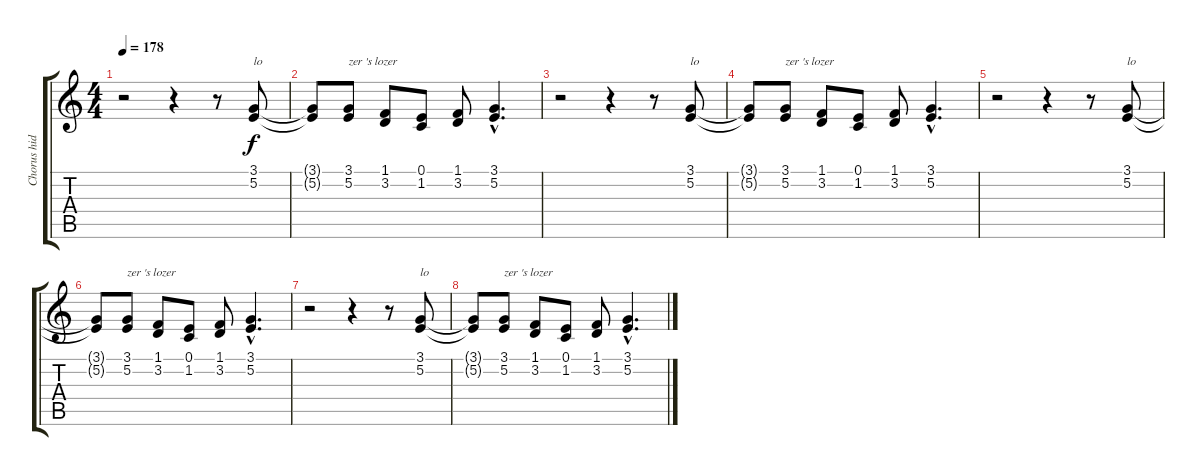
\track ("Chorus hide taiji" "Chorus hid") {instrument trumpet}
\staff {score tabs}
\tuning (E4 B3 G3 D3 A2 E2) {hide}
\ts (4 4)
\tempo 178
\clef g2
\ks c
r.2{dy f} r.4 r.8 (3.1 5.2).8{txt "lo"} |
(3.1{t} 5.2{t}).8 (3.1 5.2).8{txt "zer 's lozer"} (1.1 3.2).8 (0.1 1.2).8 (1.1 3.2).8 (3.1{hac} 5.2{hac}).4{d} |
r.2 r.4 r.8 (3.1 5.2).8{txt "lo"} |
(3.1{t} 5.2{t}).8 (3.1 5.2).8{txt "zer 's lozer"} (1.1 3.2).8 (0.1 1.2).8 (1.1 3.2).8 (3.1{hac} 5.2{hac}).4{d} |
r.2 r.4 r.8 (3.1 5.2).8{txt "lo"} |
(3.1{t} 5.2{t}).8 (3.1 5.2).8{txt "zer 's lozer"} (1.1 3.2).8 (0.1 1.2).8 (1.1 3.2).8 (3.1{hac} 5.2{hac}).4{d} |
r.2 r.4 r.8 (3.1 5.2).8{txt "lo"} |
(3.1{t} 5.2{t}).8 (3.1 5.2).8{txt "zer 's lozer"} (1.1 3.2).8 (0.1 1.2).8 (1.1 3.2).8 (3.1{hac} 5.2{hac}).4{d}
